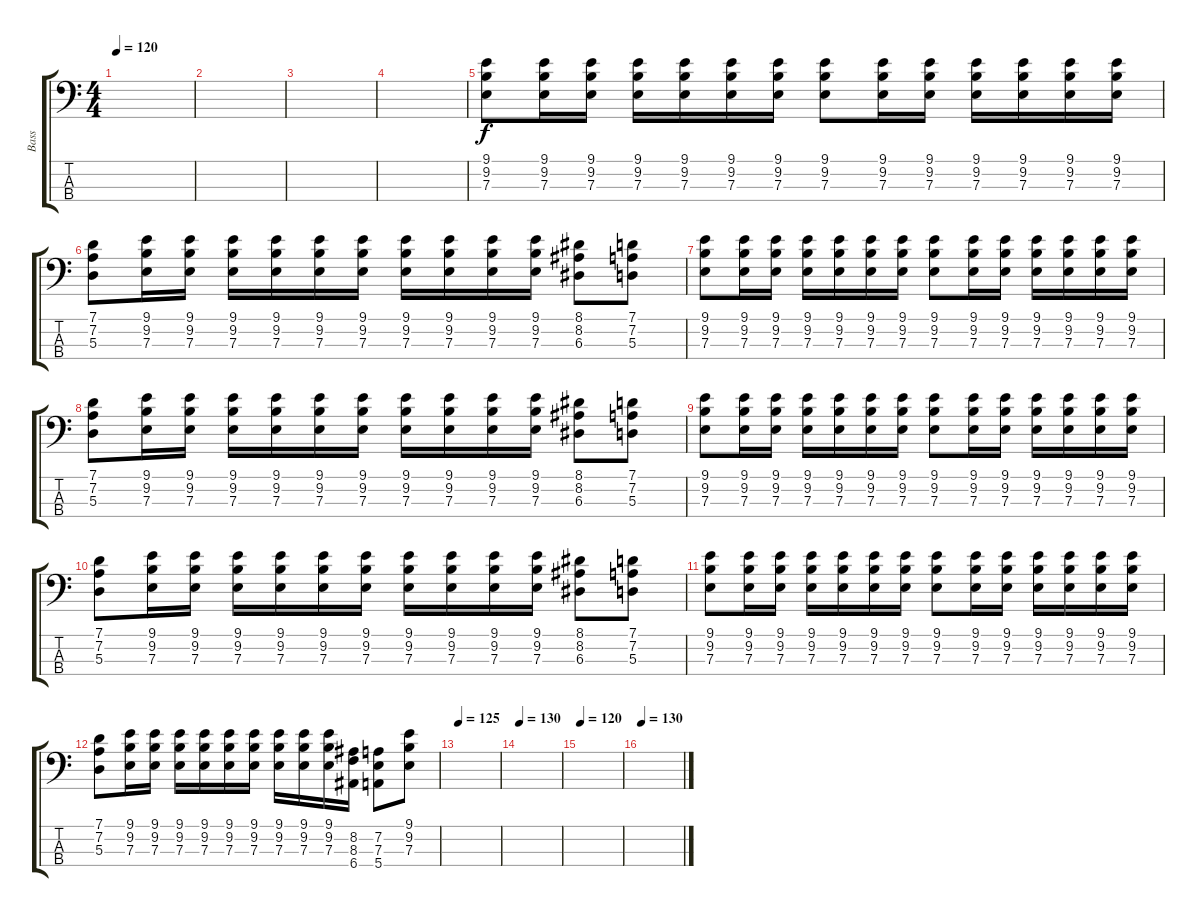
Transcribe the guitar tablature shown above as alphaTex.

\track ("Bass                                    " "Bass      ") {instrument electricbassfinger}
\staff {score tabs}
\tuning (G2 D2 A1 E1) {hide}
\ts (4 4)
\tempo 120
\clef f4
\ks c
|
|
|
|
(9.1 9.2 7.3).8 (9.1 9.2 7.3).16 (9.1 9.2 7.3).16 (9.1 9.2 7.3).16 (9.1 9.2 7.3).16 (9.1 9.2 7.3).16 (9.1 9.2 7.3).16 (9.1 9.2 7.3).8 (9.1 9.2 7.3).16 (9.1 9.2 7.3).16 (9.1 9.2 7.3).16 (9.1 9.2 7.3).16 (9.1 9.2 7.3).16 (9.1 9.2 7.3).16 |
(7.1 7.2 5.3).8 (9.1 9.2 7.3).16 (9.1 9.2 7.3).16 (9.1 9.2 7.3).16 (9.1 9.2 7.3).16 (9.1 9.2 7.3).16 (9.1 9.2 7.3).16 (9.1 9.2 7.3).16 (9.1 9.2 7.3).16 (9.1 9.2 7.3).16 (9.1 9.2 7.3).16 (8.1 8.2 6.3).8 (7.1 7.2 5.3).8 |
(9.1 9.2 7.3).8 (9.1 9.2 7.3).16 (9.1 9.2 7.3).16 (9.1 9.2 7.3).16 (9.1 9.2 7.3).16 (9.1 9.2 7.3).16 (9.1 9.2 7.3).16 (9.1 9.2 7.3).8 (9.1 9.2 7.3).16 (9.1 9.2 7.3).16 (9.1 9.2 7.3).16 (9.1 9.2 7.3).16 (9.1 9.2 7.3).16 (9.1 9.2 7.3).16 |
(7.1 7.2 5.3).8 (9.1 9.2 7.3).16 (9.1 9.2 7.3).16 (9.1 9.2 7.3).16 (9.1 9.2 7.3).16 (9.1 9.2 7.3).16 (9.1 9.2 7.3).16 (9.1 9.2 7.3).16 (9.1 9.2 7.3).16 (9.1 9.2 7.3).16 (9.1 9.2 7.3).16 (8.1 8.2 6.3).8 (7.1 7.2 5.3).8 |
(9.1 9.2 7.3).8 (9.1 9.2 7.3).16 (9.1 9.2 7.3).16 (9.1 9.2 7.3).16 (9.1 9.2 7.3).16 (9.1 9.2 7.3).16 (9.1 9.2 7.3).16 (9.1 9.2 7.3).8 (9.1 9.2 7.3).16 (9.1 9.2 7.3).16 (9.1 9.2 7.3).16 (9.1 9.2 7.3).16 (9.1 9.2 7.3).16 (9.1 9.2 7.3).16 |
(7.1 7.2 5.3).8 (9.1 9.2 7.3).16 (9.1 9.2 7.3).16 (9.1 9.2 7.3).16 (9.1 9.2 7.3).16 (9.1 9.2 7.3).16 (9.1 9.2 7.3).16 (9.1 9.2 7.3).16 (9.1 9.2 7.3).16 (9.1 9.2 7.3).16 (9.1 9.2 7.3).16 (8.1 8.2 6.3).8 (7.1 7.2 5.3).8 |
(9.1 9.2 7.3).8 (9.1 9.2 7.3).16 (9.1 9.2 7.3).16 (9.1 9.2 7.3).16 (9.1 9.2 7.3).16 (9.1 9.2 7.3).16 (9.1 9.2 7.3).16 (9.1 9.2 7.3).8 (9.1 9.2 7.3).16 (9.1 9.2 7.3).16 (9.1 9.2 7.3).16 (9.1 9.2 7.3).16 (9.1 9.2 7.3).16 (9.1 9.2 7.3).16 |
(7.1 7.2 5.3).8 (9.1 9.2 7.3).16 (9.1 9.2 7.3).16 (9.1 9.2 7.3).16 (9.1 9.2 7.3).16 (9.1 9.2 7.3).16 (9.1 9.2 7.3).16 (9.1 9.2 7.3).16 (9.1 9.2 7.3).16 (9.1 9.2 7.3).16 (8.2 8.3 6.4).16 (7.2 7.3 5.4).8 (9.1 9.2 7.3).8 |
\tempo 125
|
\tempo 130
|
\tempo 130
\tempo 120
|
\tempo 130
